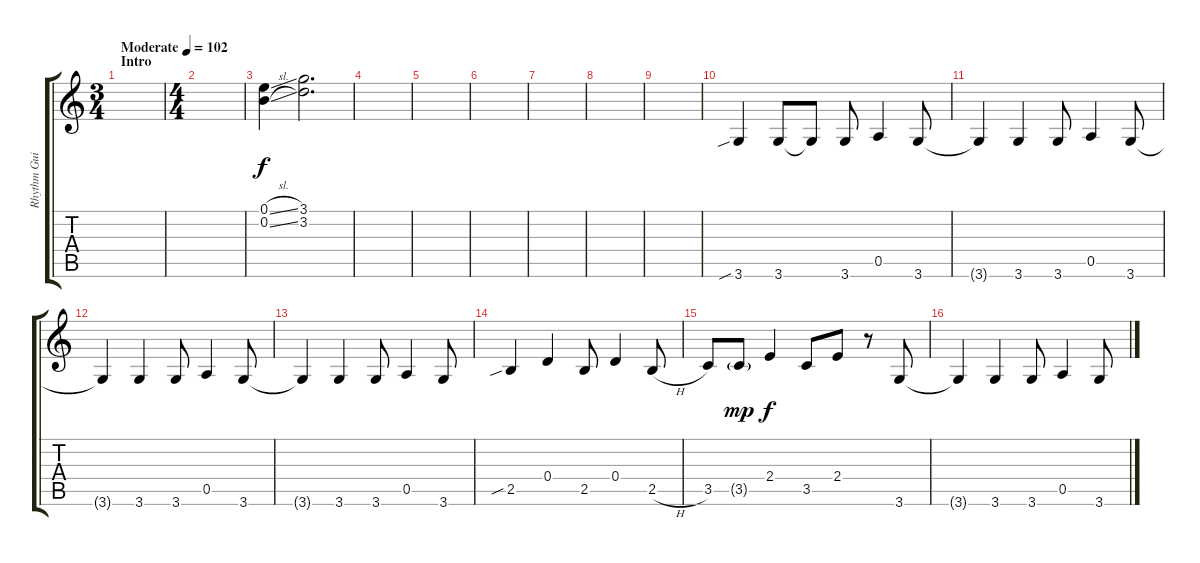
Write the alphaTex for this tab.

\track ("Rhythm Guitar" "Rhythm Gui") {instrument electricguitarclean}
\staff {score tabs}
\tuning (E4 B3 G3 D3 A2 E2) {hide}
\ts (3 4)
\section ("" "Intro")
\tempo (102 "Moderate")
\clef g2
\ks c
|
\ts (4 4)
|
(0.1{sl} 0.2{sl}).4 (3.1 3.2).2{d} |
|
|
|
|
|
|
3.6{sib}.4 3.6.8 3.6{t}.8 3.6.8 0.5.4 3.6.8 |
3.6{t}.4 3.6.4 3.6.8 0.5.4 3.6.8 |
3.6{t}.4 3.6.4 3.6.8 0.5.4 3.6.8 |
3.6{t}.4 3.6.4 3.6.8 0.5.4 3.6.8 |
2.5{sib}.4 0.4.4 2.5.8 0.4.4 2.5{h}.8 |
3.5.8 3.5{g}.8{dy mp} 2.4.4{dy f} 3.5.8 2.4.8 r.8 3.6.8 |
3.6{t}.4 3.6.4 3.6.8 0.5.4 3.6.8
